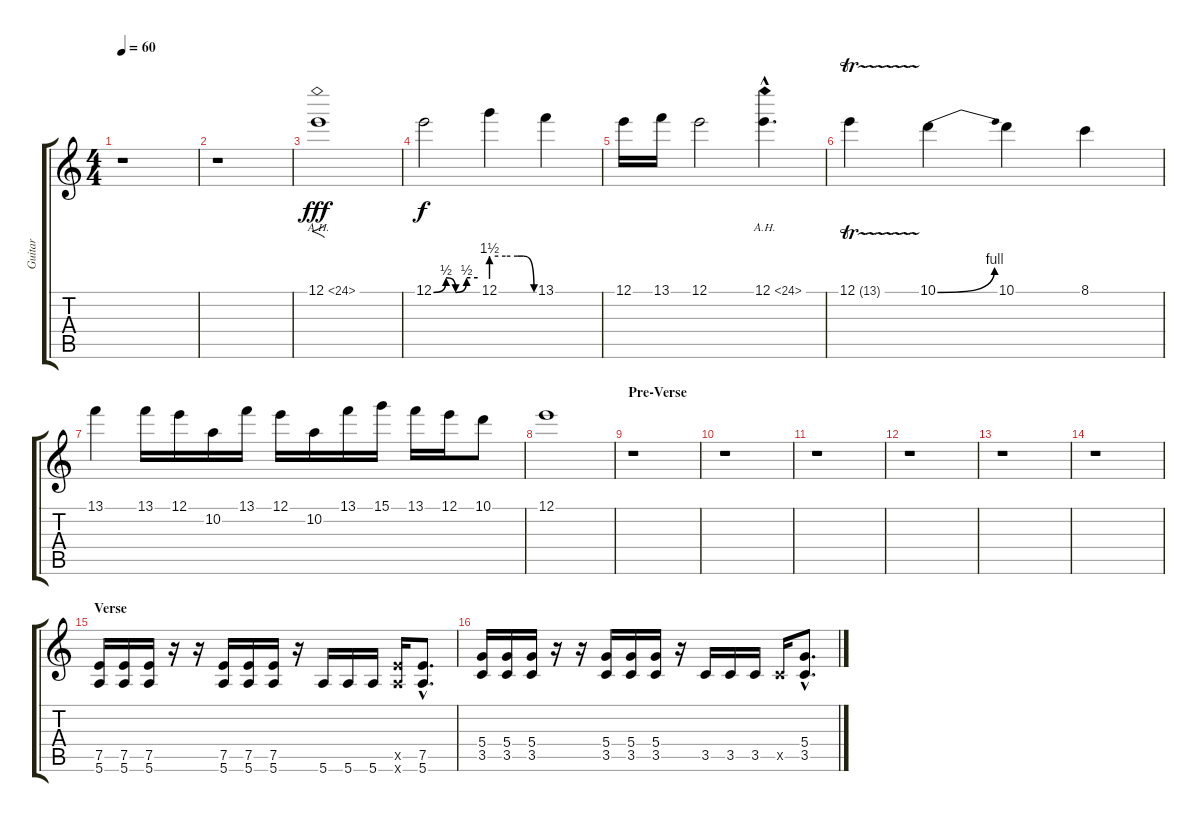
\track ("Guitar" "Guitar") {instrument overdrivenguitar}
\staff {score tabs}
\tuning (E4 B3 G3 D3 A2 E2) {hide}
\ts (4 4)
\tempo 60
\clef g2
\ks c
r.1{dy fff} |
r.1 |
12.1{ah 12}.1{f} |
12.1{be (custom 0 0 17 2 30 0 45 2 60 2)}.2{dy f} 12.1{be (custom 0 6 20 6 37 6 45 6 60 0)}.4 13.1.4 |
12.1.16 13.1.16 12.1.2 12.1{ah 12 hac}.4{d} |
12.1{tr (13 32)}.4 10.1{be (bend 0 0 60 4)}.4 10.1.4 8.1.4 |
13.1.4 13.1.16 12.1.16 10.2.16 13.1.16 12.1.16 10.2.16 13.1.16 15.1.16 13.1.16 12.1.16 10.1.8 |
12.1.1 |
\section ("" "Pre-Verse")
r.1 |
r.1 |
r.1 |
r.1 |
r.1 |
r.1 |
\section ("" "Verse ")
(7.5 5.6).16 (7.5 5.6).16 (7.5 5.6).16 r.16 r.16 (7.5 5.6).16 (7.5 5.6).16 (7.5 5.6).16 r.16 5.6.16 5.6.16 5.6.16 (7.5{x} 5.6{x}).16 (7.5{hac} 5.6{hac}).8{d} |
(5.4 3.5).16 (5.4 3.5).16 (5.4 3.5).16 r.16 r.16 (5.4 3.5).16 (5.4 3.5).16 (5.4 3.5).16 r.16 3.5.16 3.5.16 3.5.16 3.5{x}.16 (5.4{hac} 3.5{hac}).8{d}
